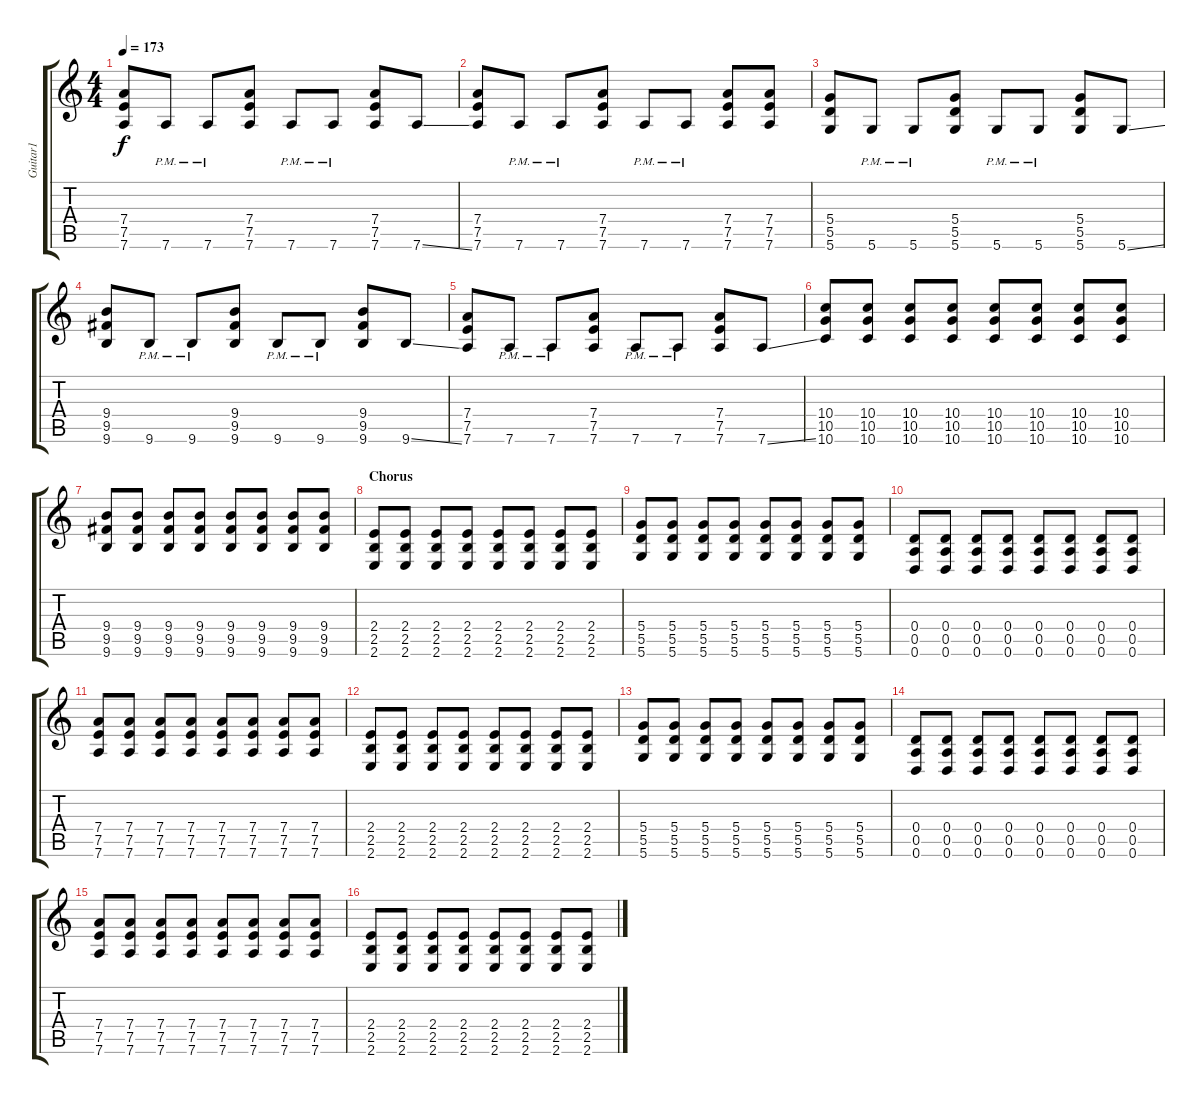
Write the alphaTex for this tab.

\track ("Guitar1" "Guitar1") {instrument overdrivenguitar}
\staff {score tabs}
\tuning (E4 B3 G3 D3 A2 D2) {hide}
\ts (4 4)
\tempo 173
\clef g2
\ks c
(7.4 7.5 7.6).8{dy f} 7.6{pm}.8 7.6{pm}.8 (7.4 7.5 7.6).8 7.6{pm}.8 7.6{pm}.8 (7.4 7.5 7.6).8 7.6{ss}.8 |
(7.4 7.5 7.6).8 7.6{pm}.8 7.6{pm}.8 (7.4 7.5 7.6).8 7.6{pm}.8 7.6{pm}.8 (7.4 7.5 7.6).8 (7.4 7.5 7.6).8 |
(5.4 5.5 5.6).8 5.6{pm}.8 5.6{pm}.8 (5.4 5.5 5.6).8 5.6{pm}.8 5.6{pm}.8 (5.4 5.5 5.6).8 5.6{ss}.8 |
(9.4 9.5 9.6).8 9.6{pm}.8 9.6{pm}.8 (9.4 9.5 9.6).8 9.6{pm}.8 9.6{pm}.8 (9.4 9.5 9.6).8 9.6{ss}.8 |
(7.4 7.5 7.6).8 7.6{pm}.8 7.6{pm}.8 (7.4 7.5 7.6).8 7.6{pm}.8 7.6{pm}.8 (7.4 7.5 7.6).8 7.6{ss}.8 |
(10.4 10.5 10.6).8 (10.4 10.5 10.6).8 (10.4 10.5 10.6).8 (10.4 10.5 10.6).8 (10.4 10.5 10.6).8 (10.4 10.5 10.6).8 (10.4 10.5 10.6).8 (10.4 10.5 10.6).8 |
(9.4 9.5 9.6).8 (9.4 9.5 9.6).8 (9.4 9.5 9.6).8 (9.4 9.5 9.6).8 (9.4 9.5 9.6).8 (9.4 9.5 9.6).8 (9.4 9.5 9.6).8 (9.4 9.5 9.6).8 |
\section ("" "Chorus")
(2.4 2.5 2.6).8 (2.4 2.5 2.6).8 (2.4 2.5 2.6).8 (2.4 2.5 2.6).8 (2.4 2.5 2.6).8 (2.4 2.5 2.6).8 (2.4 2.5 2.6).8 (2.4 2.5 2.6).8 |
(5.4 5.5 5.6).8 (5.4 5.5 5.6).8 (5.4 5.5 5.6).8 (5.4 5.5 5.6).8 (5.4 5.5 5.6).8 (5.4 5.5 5.6).8 (5.4 5.5 5.6).8 (5.4 5.5 5.6).8 |
(0.4 0.5 0.6).8 (0.4 0.5 0.6).8 (0.4 0.5 0.6).8 (0.4 0.5 0.6).8 (0.4 0.5 0.6).8 (0.4 0.5 0.6).8 (0.4 0.5 0.6).8 (0.4 0.5 0.6).8 |
(7.4 7.5 7.6).8 (7.4 7.5 7.6).8 (7.4 7.5 7.6).8 (7.4 7.5 7.6).8 (7.4 7.5 7.6).8 (7.4 7.5 7.6).8 (7.4 7.5 7.6).8 (7.4 7.5 7.6).8 |
(2.4 2.5 2.6).8 (2.4 2.5 2.6).8 (2.4 2.5 2.6).8 (2.4 2.5 2.6).8 (2.4 2.5 2.6).8 (2.4 2.5 2.6).8 (2.4 2.5 2.6).8 (2.4 2.5 2.6).8 |
(5.4 5.5 5.6).8 (5.4 5.5 5.6).8 (5.4 5.5 5.6).8 (5.4 5.5 5.6).8 (5.4 5.5 5.6).8 (5.4 5.5 5.6).8 (5.4 5.5 5.6).8 (5.4 5.5 5.6).8 |
(0.4 0.5 0.6).8 (0.4 0.5 0.6).8 (0.4 0.5 0.6).8 (0.4 0.5 0.6).8 (0.4 0.5 0.6).8 (0.4 0.5 0.6).8 (0.4 0.5 0.6).8 (0.4 0.5 0.6).8 |
(7.4 7.5 7.6).8 (7.4 7.5 7.6).8 (7.4 7.5 7.6).8 (7.4 7.5 7.6).8 (7.4 7.5 7.6).8 (7.4 7.5 7.6).8 (7.4 7.5 7.6).8 (7.4 7.5 7.6).8 |
(2.4 2.5 2.6).8{balance 8} (2.4 2.5 2.6).8 (2.4 2.5 2.6).8 (2.4 2.5 2.6).8 (2.4 2.5 2.6).8 (2.4 2.5 2.6).8 (2.4 2.5 2.6).8 (2.4 2.5 2.6).8
